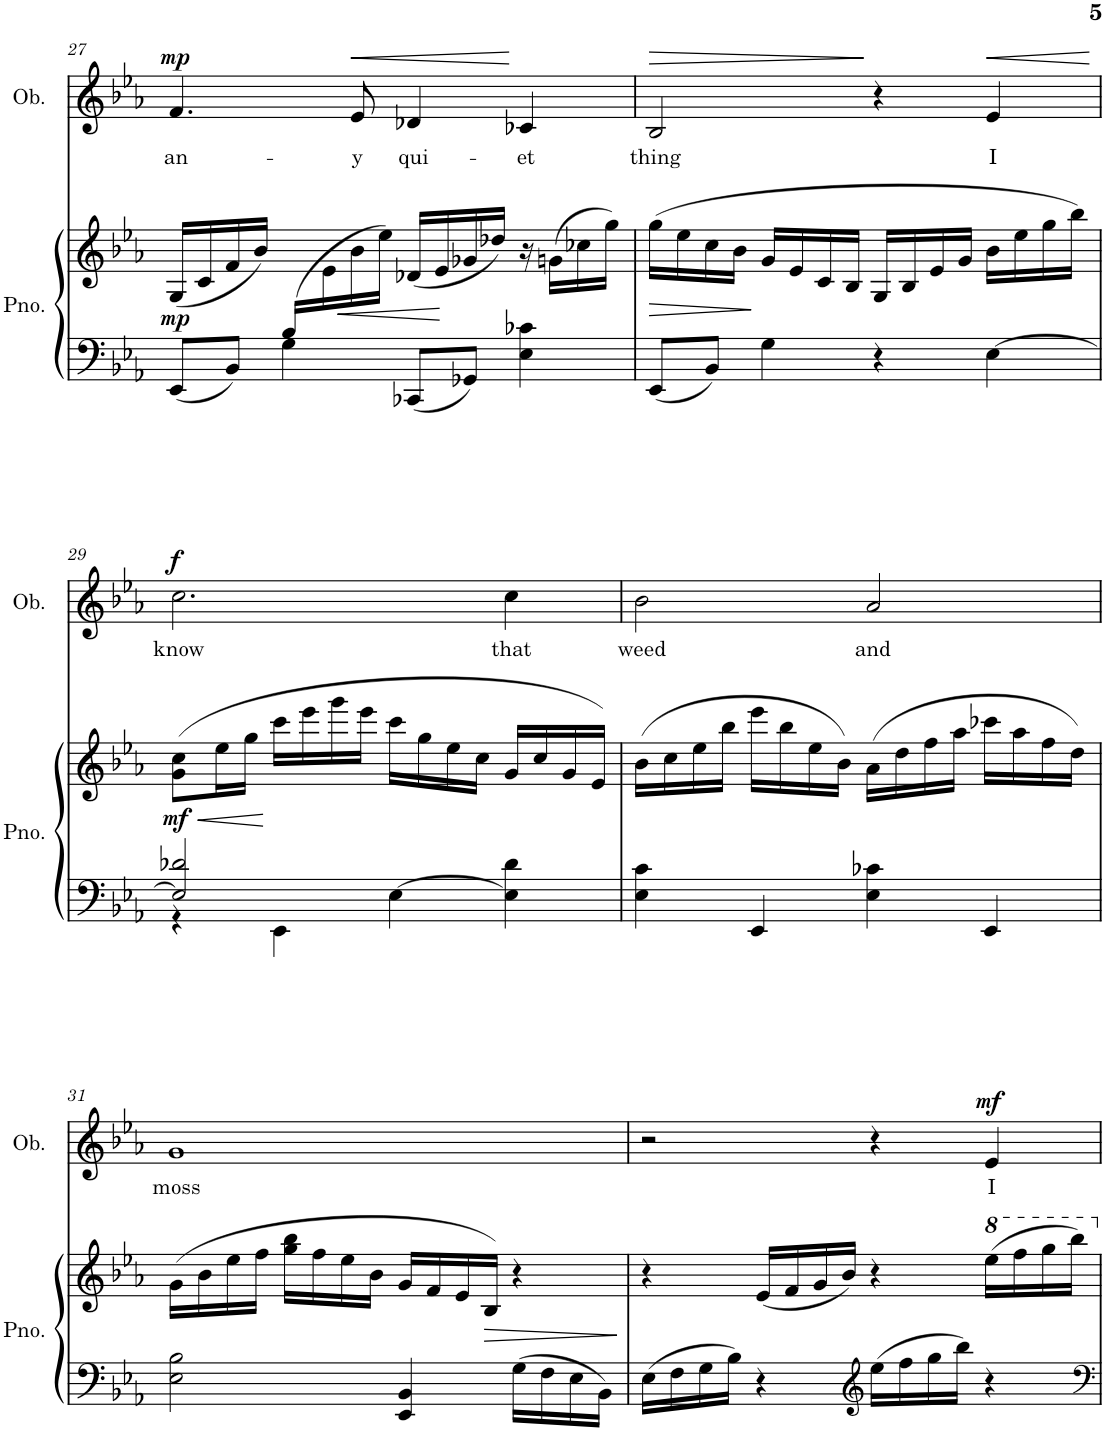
**kern	**kern	**dynam	**kern	**text	**dynam
*part2	*part2	*part2	*part1	*part1	*part1
*staff3	*staff2	*staff2/3	*staff1	*staff1	*staff1
*I"Piano	*	*	*I"Oboe	*	*
*I'Pno.	*	*	*I'Ob.	*	*
!!LO:PB:g=z
*clefF4	*clefG2	*	*clefG2	*	*
*k[b-e-a-]	*k[b-e-a-]	*	*k[b-e-a-]	*	*
*M4/4	*M4/4	*	*M4/4	*	*
=27	=27	=27	=27	=27	=27
*^	*	*	*	*	*
!	!	!	!LO:DY:b	!	!LO:LY:b	!LO:DY:a
4ryy	8EE-/L	(16G/LL	mp	4.f/	an-	mp
.	.	16c/	.	.	.	.
.	8BB-/J	16f/	.	.	.	.
.	.	16b-/JJ)	.	.	.	.
(16B-/LL	4G\	16ryy	.	.	.	.
2ryy	.	16e-\	.	.	.	.
!	!	!	!LO:HP:b	!	!LO:LY:b	!LO:HP:b
.	.	16b-\	<	8e-/	-y	<
.	.	16ee-\JJ)	.	.	.	.
!	!	!	!	!	!LO:LY:b	!
.	8CC-X/L	(16d-X/LL	.	4d-X/	qui-	.
.	.	16e-/	.	.	.	.
.	8GG-X/J	16g-X/	[	.	.	.
.	.	16dd-X/JJ)	.	.	.	.
!	!	!	!	!	!LO:LY:b	!
.	4E-\ 4c-X\	16r	.	4c-X/	-et	[
8.ryy	.	(16gn\LL	.	.	.	.
.	.	16cc-X\	.	.	.	.
.	.	16gg\JJ)	.	.	.	.
*v	*v	*	*	*	*	*
=28	=28	=28	=28	=28	=28
!	!	!LO:HP:b	!	!LO:LY:b	!LO:HP:b
8EE-/L	(16gg\LL	>	2B-/	thing	>
.	16ee-\	.	.	.	.
8BB-/J	16cc\	.	.	.	.
.	16b-\JJ	.	.	.	.
4G\	16g/LL	]	.	.	.
.	16e-/	.	.	.	.
.	16c/	.	.	.	.
.	16B-/JJ	.	.	.	.
4r	16G/LL	.	4r	.	]
.	16B-/	.	.	.	.
.	16e-/	.	.	.	.
.	16g/JJ	.	.	.	.
!	!	!	!	!LO:LY:b	!LO:HP:b
[4E-\	16b-\LL	.	4e-/	I	<
.	16ee-\	.	.	.	.
.	16gg\	.	.	.	.
.	16bb-\JJ)	.	.	.	.
.	.	.	.	.	[
!!LO:LB:g=z
=29	=29	=29	=29	=29	=29
*^	*	*	*	*	*
!	!	!	!LO:HP:b	!	!LO:LY:b	!
!	!	!	!LO:DY:n=1:b	!	!	!LO:DY:a
2E-/] 2d-X/	4r	(8g\ 8cc\L	< mf	2.cc\	know	f
.	.	16ee-\L	.	.	.	.
.	.	16gg\JJ	.	.	.	.
.	4EE-\	16ccc\LL	[	.	.	.
.	.	16eee-\	.	.	.	.
.	.	16ggg\	.	.	.	.
.	.	16eee-\JJ	.	.	.	.
[4E-\	2ryy	16ccc\LL	.	.	.	.
.	.	16gg\	.	.	.	.
.	.	16ee-\	.	.	.	.
.	.	16cc\JJ	.	.	.	.
!	!	!	!	!	!LO:LY:b	!
4E-\] 4d-\	.	16g/LL	.	4cc\	that	.
.	.	16cc/	.	.	.	.
.	.	16g/	.	.	.	.
.	.	16e-/JJ)	.	.	.	.
*v	*v	*	*	*	*	*
=30	=30	=30	=30	=30	=30
!	!	!	!	!LO:LY:b	!
4E-\ 4c\	(16b-\LL	.	2b-\	weed	.
.	16cc\	.	.	.	.
.	16ee-\	.	.	.	.
.	16bb-\JJ	.	.	.	.
4EE-/	16eee-\LL	.	.	.	.
.	16bb-\	.	.	.	.
.	16ee-\	.	.	.	.
.	16b-\JJ)	.	.	.	.
!	!	!	!	!LO:LY:b	!
4E-\ 4c-X\	(16a-\LL	.	2a-/	and	.
.	16dd\	.	.	.	.
.	16ff\	.	.	.	.
.	16aa-\JJ	.	.	.	.
4EE-/	16ccc-X\LL	.	.	.	.
.	16aa-\	.	.	.	.
.	16ff\	.	.	.	.
.	16dd\JJ)	.	.	.	.
!!LO:LB:g=z
=31	=31	=31	=31	=31	=31
!	!	!	!	!LO:LY:b	!
2E-\ 2B-\	(16g\LL	.	1g	moss	.
.	16b-\	.	.	.	.
.	16ee-\	.	.	.	.
.	16ff\JJ	.	.	.	.
.	16gg\ 16bb-\LL	.	.	.	.
.	16ff\	.	.	.	.
.	16ee-\	.	.	.	.
.	16b-\JJ	.	.	.	.
4EE-/ 4BB-/	16g/LL	.	.	.	.
.	16f/	.	.	.	.
.	16e-/	.	.	.	.
!	!	!LO:HP:b	!	!	!
.	16B-/JJ)	>	.	.	.
16G\LL	4r	.	.	.	.
16F\	.	.	.	.	.
16E-\	.	.	.	.	.
16BB-\JJ	.	.	.	.	.
.	.	]	.	.	.
=32	=32	=32	=32	=32	=32
16E-\LL	4r	.	2r	.	.
16F\	.	.	.	.	.
16G\	.	.	.	.	.
16B-\JJ	.	.	.	.	.
4r	(16e-/LL	.	.	.	.
.	16f/	.	.	.	.
.	16g/	.	.	.	.
.	16b-/JJ)	.	.	.	.
*clefG2	*	*	*	*	*
16ee-\LL	4r	.	4r	.	.
16ff\	.	.	.	.	.
16gg\	.	.	.	.	.
16bb-\JJ	.	.	.	.	.
*	*8va	*	*	*	*
!	!	!	!	!LO:LY:b	!LO:DY:a
4r	(16eee-\LL	.	4e-/	I	mf
.	16fff\	.	.	.	.
.	16ggg\	.	.	.	.
.	16bbb-\JJ)	.	.	.	.
*	*X8va	*	*	*	*
=	=	=	=	=	=
*-	*-	*-	*-	*-	*-
